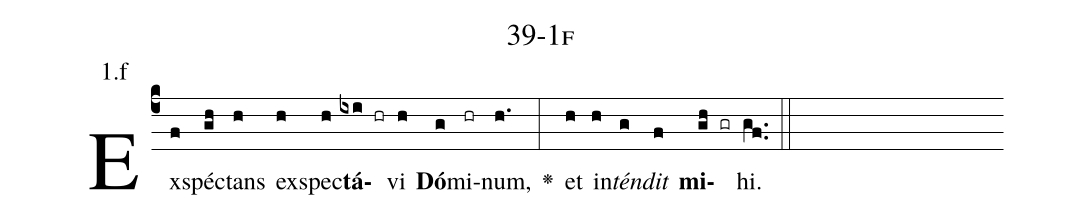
name: 39-1f;
annotation: 1.f;
%%
(c4)Ex(f)spéc(gh)tans(h) ex(h)spec(h)<b>tá</b>(ixi hr)vi(h) <b>Dó</b>(g)mi(hr)num,(h.) <v>\greheightstar</v>(:) et(h) in(h)<i>tén</i>(g)<i>dit</i>(f) <b>mi</b>(gh gr)hi.(gf..) (::)


%E(h) u(h) o(g) u(f) a(gh) e.(gf..) (::)
